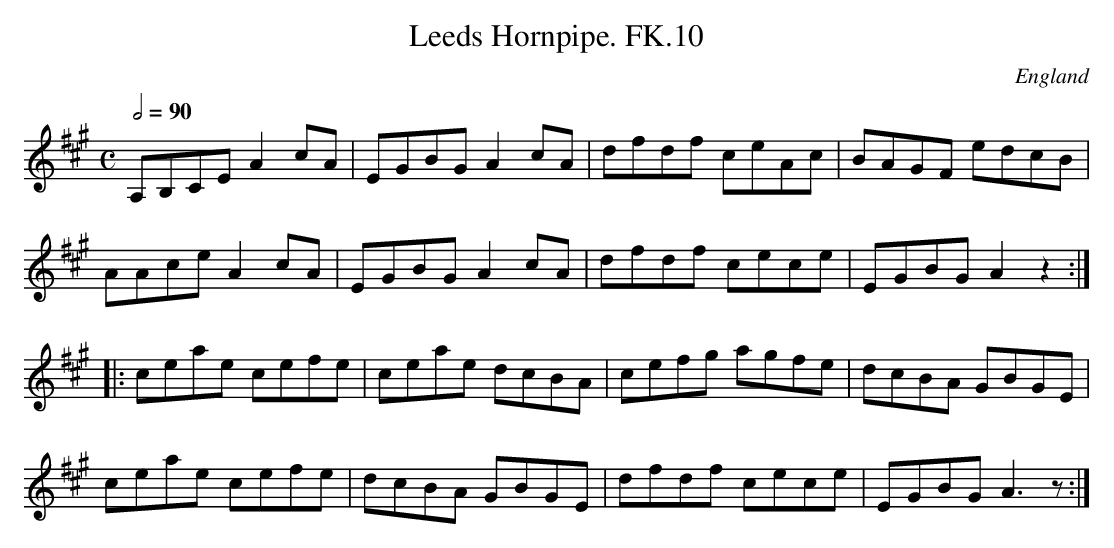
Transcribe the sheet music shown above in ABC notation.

X:1
T:Leeds Hornpipe. FK.10
M:C
L:1/8
Q:1/2=90
O:England
notC:"Kennedy MS no.1"
K:A major
A,B,CE A2 cA | EGBG A2 cA | dfdf ceAc | BAGF edcB |!
AAce A2 cA | EGBG A2 cA |dfdf cece | EGBG A2 z2 :|!
|:ceae cefe | ceae dcBA | cefg agfe | dcBA GBGE |!
ceae cefe | dcBA GBGE |dfdf cece |EGBG A3z :|
